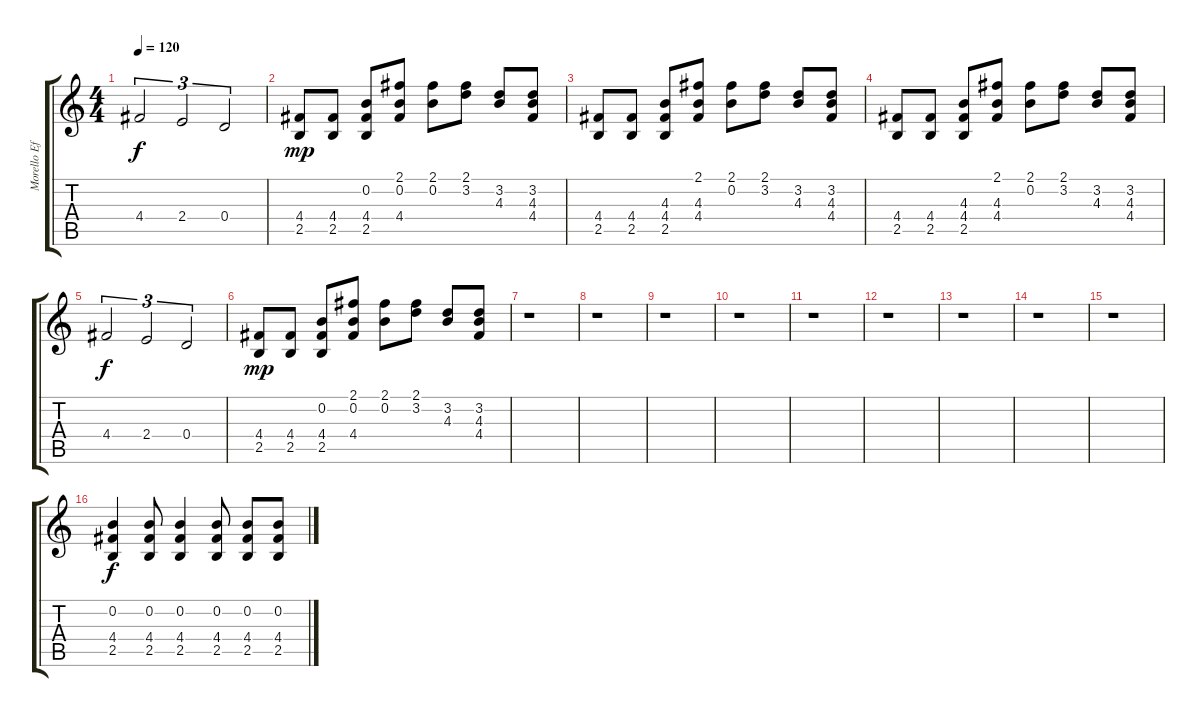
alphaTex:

\track ("Morello Effects" "Morello Ef") {instrument electricguitarclean}
\staff {score tabs}
\tuning (E4 B3 G3 D3 A2 E2) {hide}
\ts (4 4)
\tempo 120
\clef g2
\ks c
4.4.2{tu (3 2) dy f volume 12 instrument distortionguitar} 2.4.2{tu (3 2)} 0.4.2{tu (3 2)} |
(4.4 2.5).8{dy mp volume 8 instrument electricguitarclean} (4.4 2.5).8 (0.2 4.4 2.5).8 (2.1 0.2 4.4).8 (2.1 0.2).8 (2.1 3.2).8 (3.2 4.3).8 (3.2 4.3 4.4).8 |
(4.4 2.5).8{instrument electricguitarclean} (4.4 2.5).8 (4.3 4.4 2.5).8 (2.1 4.3 4.4).8 (2.1 0.2).8 (2.1 3.2).8 (3.2 4.3).8 (3.2 4.3 4.4).8 |
(4.4 2.5).8{instrument electricguitarclean} (4.4 2.5).8 (4.3 4.4 2.5).8 (2.1 4.3 4.4).8 (2.1 0.2).8 (2.1 3.2).8 (3.2 4.3).8 (3.2 4.3 4.4).8 |
4.4.2{tu (3 2) dy f volume 12 instrument distortionguitar} 2.4.2{tu (3 2)} 0.4.2{tu (3 2)} |
(4.4 2.5).8{dy mp volume 8 instrument electricguitarclean} (4.4 2.5).8 (0.2 4.4 2.5).8 (2.1 0.2 4.4).8 (2.1 0.2).8 (2.1 3.2).8 (3.2 4.3).8 (3.2 4.3 4.4).8 |
r.1 |
r.1 |
r.1 |
r.1 |
r.1 |
r.1 |
r.1 |
r.1 |
r.1 |
(0.2 4.4 2.5).4{dy f volume 9 instrument distortionguitar} (0.2 4.4 2.5).8 (0.2 4.4 2.5).4 (0.2 4.4 2.5).8 (0.2 4.4 2.5).8 (0.2 4.4 2.5).8
